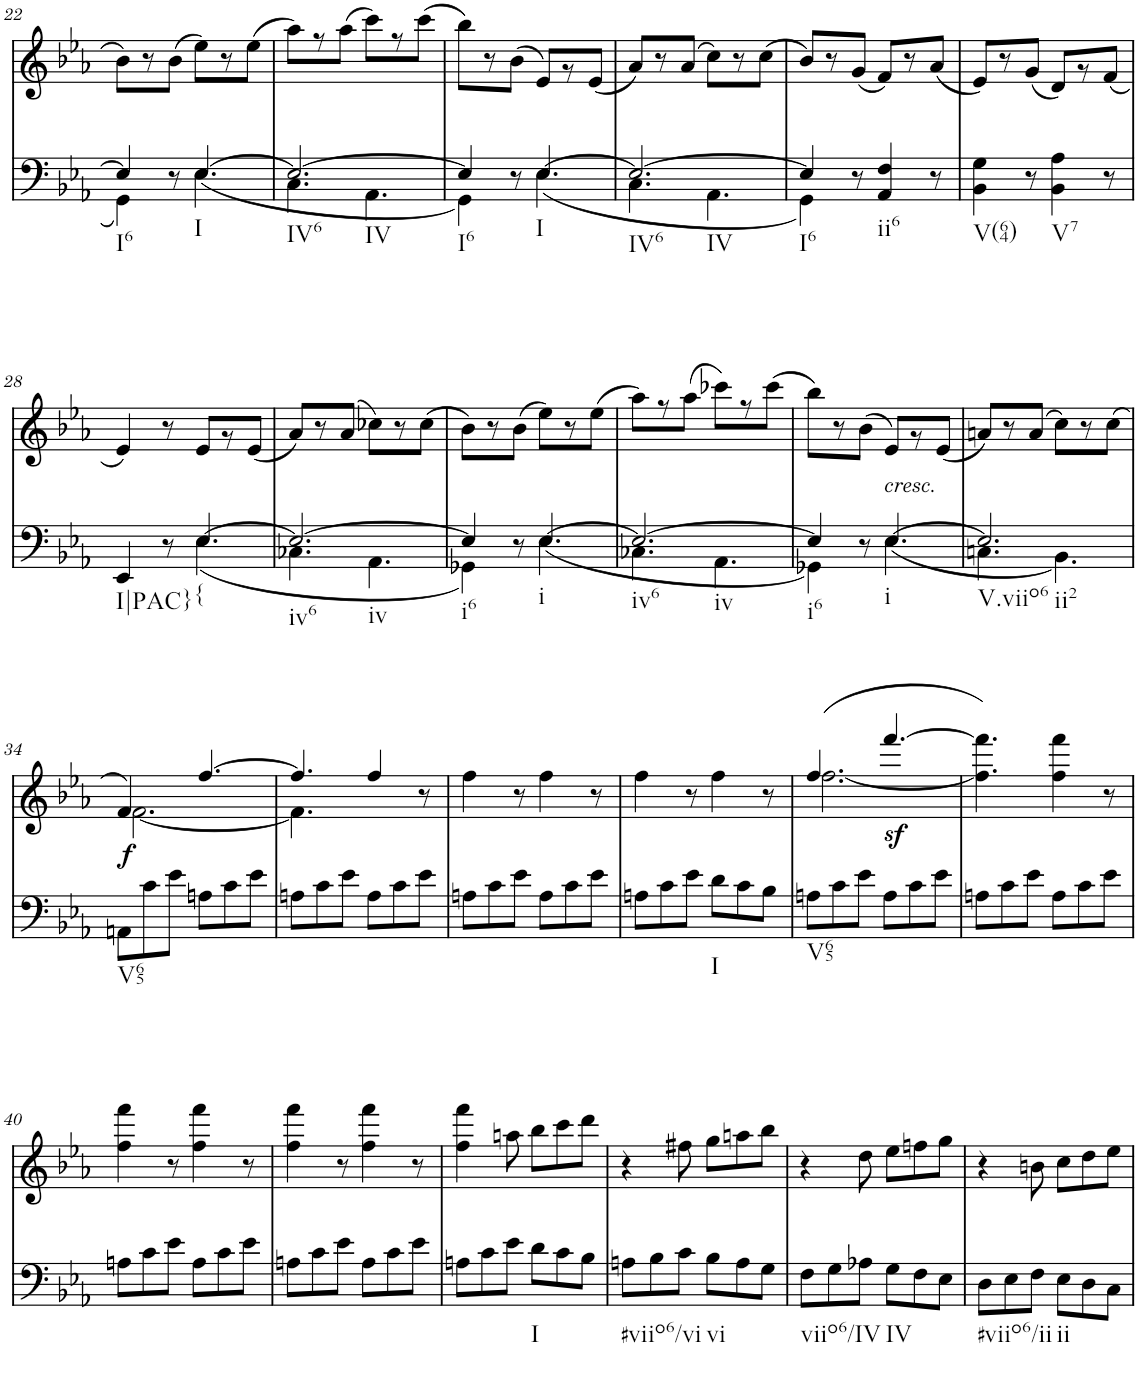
**kern	**dynam	**kern	**text	**dynam
*part2	*part2	*part1	*part1	*part1
*staff2	*staff2	*staff1	*staff1	*staff1
*I"piano	*	*I"piano	*	*
*I'Pno	*	*I'Pno	*	*
!!LO:PB:g=z
*clefF4	*	*clefG2	*	*
*k[b-e-a-]	*	*k[b-e-a-]	*	*
*E-:	*	*E-:	*	*
*M6/8	*	*M6/8	*	*
=22	=22	=22	=22	=22
*^	*	*	*	*
!LO:TX:b:t=I6	!	!	!	!	!
4E-/]	4GG\	.	8b-\L	.	.
.	.	.	8r	.	.
8r	8ryy	.	(8b-\J	.	.
!LO:TX:b:t=I	!	!	!	!	!
(<[4.E-^/	4.E-\	.	8ee-\L)	.	.
.	.	.	8r	.	.
.	.	.	(8ee-\J	.	.
=23	=23	=23	=23	=23	=23
!LO:TX:b:t=IV6	!	!	!	!	!
!LO:TX:b:t=IV	!	!	!	!	!
2.E-/_	4.C\	.	8aa-\L)	.	.
.	.	.	8r	.	.
.	.	.	(8aa-\J	.	.
.	4.AA-\	.	8ccc\L)	.	.
.	.	.	8r	.	.
.	.	.	(8ccc\J	.	.
=24	=24	=24	=24	=24	=24
!LO:TX:b:t=I6	!	!	!	!	!
4E-/]	4GG\)	.	8bb-\L)	.	.
.	.	.	8r	.	.
8r	8ryy	.	(8b-\J	.	.
!LO:TX:b:t=I	!	!	!	!	!
(<4.E-^/	[>4.E-\	.	8e-/L)	.	.
.	.	.	8r	.	.
.	.	.	(8e-/J	.	.
=25	=25	=25	=25	=25	=25
!LO:TX:b:t=IV6	!	!	!	!	!
!LO:TX:b:t=IV	!	!	!	!	!
2.E-/_	4.C\	.	8a-/L)	.	.
.	.	.	8r	.	.
.	.	.	(8a-/J	.	.
.	4.AA-\	.	8cc\L)	.	.
.	.	.	8r	.	.
.	.	.	(8cc\J	.	.
=26	=26	=26	=26	=26	=26
!LO:TX:b:t=I6	!	!	!	!	!
4E-/]	4GG\)	.	8b-/L)	.	.
.	.	.	8r	.	.
8r	2ryy	.	(8g/J	.	.
!LO:TX:b:t=ii6	!	!	!	!	!
4AA-/ 4F/	.	.	8f/L)	.	.
.	.	.	8r	.	.
8r	.	.	(8a-/J	.	.
*v	*v	*	*	*	*
=27	=27	=27	=27	=27
!LO:TX:b:t=V(64)	!	!	!	!
4BB-\ 4G\	.	8e-/L)	.	.
.	.	8r	.	.
8r	.	(8g/J	.	.
!LO:TX:b:t=V7	!	!	!	!
4BB-\ 4A-\	.	8d/L)	.	.
.	.	8r	.	.
8r	.	(8f/J	.	.
!!LO:LB:g=z
=28	=28	=28	=28	=28
*^	*	*	*	*
!LO:TX:b:t=I|PAC}	!	!	!	!	!
4EE-/	4.ryy	.	4e-/)	.	.
8r	.	.	8r	.	.
!LO:TX:b:t={	!	!	!	!	!
([>4.E-\	4.E-^/	.	8e-/L	.	.
.	.	.	8r	.	.
.	.	.	(8e-/J	.	.
=29	=29	=29	=29	=29	=29
!LO:TX:b:t=iv6	!	!	!	!	!
!LO:TX:b:t=iv	!	!	!	!	!
2.E-/_	4.C-X\	.	8a-/L)	.	.
.	.	.	8r	.	.
.	.	.	(8a-/J	.	.
.	4.AA-\	.	8cc-X\L)	.	.
.	.	.	8r	.	.
.	.	.	(8cc-\J	.	.
=30	=30	=30	=30	=30	=30
!LO:TX:b:t=i6	!	!	!	!	!
4E-/]	4GG-X\)	.	8b-\L)	.	.
.	.	.	8r	.	.
8r	8ryy	.	(8b-\J	.	.
!LO:TX:b:t=i	!	!	!	!	!
(<4.E-^/	[>4.E-\	.	8ee-\L)	.	.
.	.	.	8r	.	.
.	.	.	(8ee-\J	.	.
=31	=31	=31	=31	=31	=31
!LO:TX:b:t=iv6	!	!	!	!	!
!LO:TX:b:t=iv	!	!	!	!	!
2.E-/_	4.C-X\	.	8aa-\L)	.	.
.	.	.	8r	.	.
.	.	.	(8aa-\J	.	.
.	4.AA-\	.	8ccc-X\L)	.	.
.	.	.	8r	.	.
.	.	.	(8ccc-\J	.	.
=32	=32	=32	=32	=32	=32
!LO:TX:b:t=i6	!	!	!	!	!
!	!	!	!	!LO:LY:b	!
4E-/]	4GG-X\)	.	8bb-\L)	<	.
.	.	.	8r	.	.
8r	8ryy	.	(8b-\J	.	.
!	!	!	!LO:TX:b:i:t=cresc.	!	!
!LO:TX:b:t=i	!	!	!	!	!
(<4.E-^/	[>4.E-\	.	8e-/L)	.	.
.	.	.	8r	.	.
.	.	.	(8e-/J	.	.
=33	=33	=33	=33	=33	=33
!LO:TX:b:t=V.viio6	!	!	!	!	!
!LO:TX:b:t=ii2	!	!	!	!	!
2.E-/]	4.Cn\	.	8an/L)	.	.
.	.	.	8r	.	.
.	.	.	(8a/J	.	.
.	4.BB-\)	.	8cc\L)	.	.
.	.	.	8r	.	.
.	.	.	(8cc\J	.	.
*v	*v	*	*	*	*
!!LO:LB:g=z
=34	=34	=34	=34	=34
*	*	*^	*	*
!LO:TX:b:t=V65	!	!	!	!	!
!	!LO:DY:a	!	!	!LO:LY:b	!
8AAn\L	f	4.f/)	[2.f\	f	.
8c\	.	.	.	.	.
8e-\J	.	.	.	.	.
8An\L	.	[4.ff/	.	.	.
8c\	.	.	.	.	.
8e-\J	.	.	.	.	.
=35	=35	=35	=35	=35	=35
8An\L	.	4.ff/]	4.f\]	.	.
8c\	.	.	.	.	.
8e-\J	.	.	.	.	.
8A\L	.	4ff/	4.ryy	.	.
8c\	.	.	.	.	.
8e-\J	.	8r	.	.	.
*	*	*v	*v	*	*
=36	=36	=36	=36	=36
8An\L	.	4ff\	.	.
8c\	.	.	.	.
8e-\J	.	8r	.	.
8A\L	.	4ff\	.	.
8c\	.	.	.	.
8e-\J	.	8r	.	.
=37	=37	=37	=37	=37
8An\L	.	4ff\	.	.
8c\	.	.	.	.
8e-\J	.	8r	.	.
!LO:TX:b:t=I	!	!	!	!
8d\L	.	4ff\	.	.
8c\	.	.	.	.
8B-\J	.	8r	.	.
=38	=38	=38	=38	=38
*	*	*^	*	*
!LO:TX:b:t=V65	!	!	!	!	!
8An\L	.	(4.ff/	[2.ff\	.	.
8c\	.	.	.	.	.
8e-\J	.	.	.	.	.
!	!	!	!	!	!LO:DY:b
8A\L	.	[4.fff/	.	.	sf
8c\	.	.	.	.	.
8e-\J	.	.	.	.	.
*	*	*v	*v	*	*
=39	=39	=39	=39	=39
8An\L	.	4.ff\] 4.fff\])	.	.
8c\	.	.	.	.
8e-\J	.	.	.	.
8A\L	.	4ff\ 4fff\	.	.
8c\	.	.	.	.
8e-\J	.	8r	.	.
!!LO:LB:g=z
=40	=40	=40	=40	=40
8An\L	.	4ff\ 4fff\	.	.
8c\	.	.	.	.
8e-\J	.	8r	.	.
8A\L	.	4ff\ 4fff\	.	.
8c\	.	.	.	.
8e-\J	.	8r	.	.
=41	=41	=41	=41	=41
8An\L	.	4ff\ 4fff\	.	.
8c\	.	.	.	.
8e-\J	.	8r	.	.
8A\L	.	4ff\ 4fff\	.	.
8c\	.	.	.	.
8e-\J	.	8r	.	.
=42	=42	=42	=42	=42
8An\L	.	4ff\ 4fff\	.	.
8c\	.	.	.	.
8e-\J	.	8aan\	.	.
!LO:TX:b:t=I	!	!	!	!
8d\L	.	8bb-\L	.	.
8c\	.	8ccc\	.	.
8B-\J	.	8ddd\J	.	.
=43	=43	=43	=43	=43
!LO:TX:b:t=#viio6/vi	!	!	!	!
8An\L	.	4r	.	.
8B-\	.	.	.	.
8c\J	.	8ff#X\	.	.
!LO:TX:b:t=vi	!	!	!	!
8B-\L	.	8gg\L	.	.
8A\	.	8aan\	.	.
8G\J	.	8bb-\J	.	.
=44	=44	=44	=44	=44
!LO:TX:b:t=viio6/IV	!	!	!	!
8F\L	.	4r	.	.
8G\	.	.	.	.
8A-X\J	.	8dd\	.	.
!LO:TX:b:t=IV	!	!	!	!
8G\L	.	8ee-\L	.	.
8F\	.	8ffn\	.	.
8E-\J	.	8gg\J	.	.
=45	=45	=45	=45	=45
!LO:TX:b:t=#viio6/ii	!	!	!	!
8D\L	.	4r	.	.
8E-\	.	.	.	.
8F\J	.	8bn\	.	.
!LO:TX:b:t=ii	!	!	!	!
8E-\L	.	8cc\L	.	.
8D\	.	8dd\	.	.
8C\J	.	8ee-\J	.	.
=	=	=	=	=
*-	*-	*-	*-	*-
